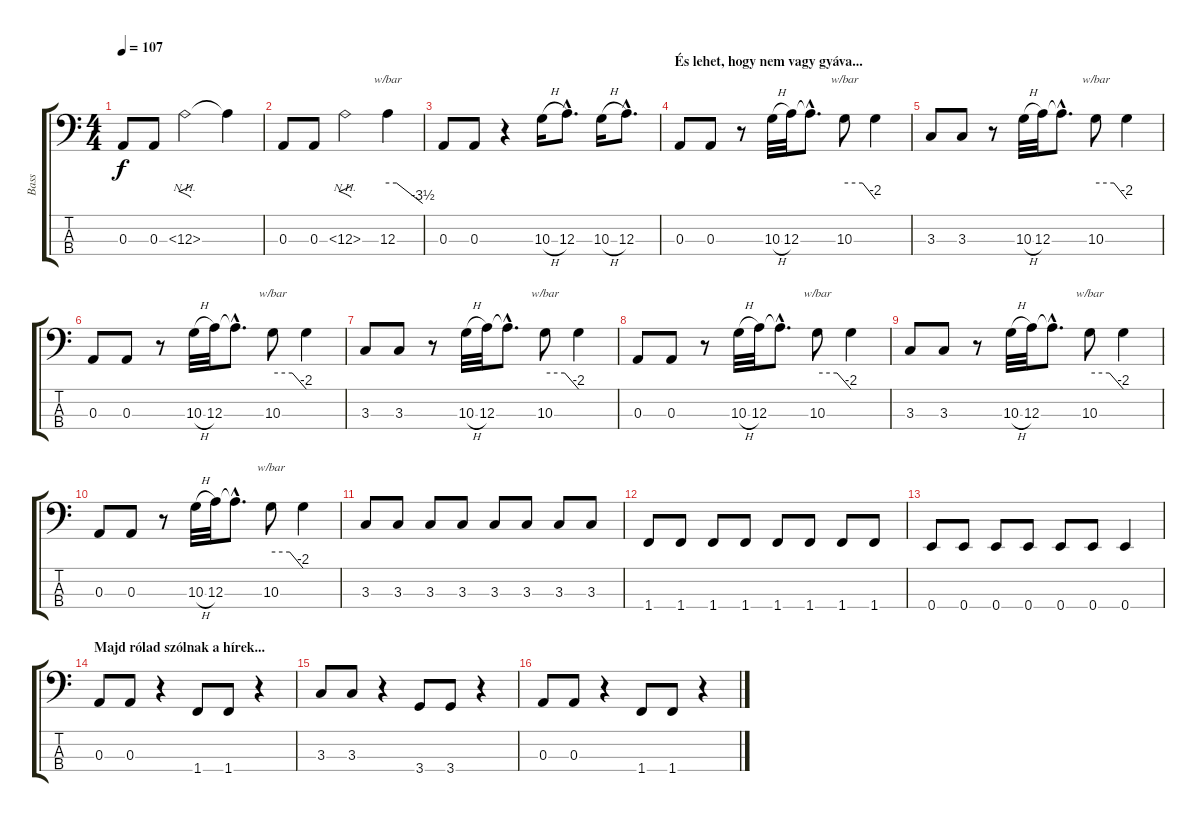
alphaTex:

\track ("Bass" "Bass") {instrument electricbasspick}
\staff {score tabs}
\tuning (G2 D2 A1 E1) {hide}
\ts (4 4)
\tempo 107
\clef f4
\ks c
0.3.8{dy f} 0.3.8 12.3{nh}.2{f} 12.3{t}.4 |
0.3.8 0.3.8 12.3{nh}.2{f} 12.3.4{tbe (custom default 0 0 15 0 60 -14)} |
0.3.8 0.3.8 r.4 10.3{h}.16 12.3{hac}.8{d} 10.3{h}.16 12.3{hac}.8{d} |
\section ("" "És lehet, hogy nem vagy gyáva...")
0.3.8 0.3.8 r.8 10.3{h}.32 12.3.32 12.3{hac t}.8{d} 10.3.8{tbe (custom default 0 0 35 0 60 -8)} 10.3{t}.4 |
3.3.8 3.3.8 r.8 10.3{h}.32 12.3.32 12.3{hac t}.8{d} 10.3.8{tbe (custom default 0 0 35 0 60 -8)} 10.3{t}.4 |
0.3.8 0.3.8 r.8 10.3{h}.32 12.3.32 12.3{hac t}.8{d} 10.3.8{tbe (custom default 0 0 35 0 60 -8)} 10.3{t}.4 |
3.3.8 3.3.8 r.8 10.3{h}.32 12.3.32 12.3{hac t}.8{d} 10.3.8{tbe (custom default 0 0 35 0 60 -8)} 10.3{t}.4 |
0.3.8 0.3.8 r.8 10.3{h}.32 12.3.32 12.3{hac t}.8{d} 10.3.8{tbe (custom default 0 0 35 0 60 -8)} 10.3{t}.4 |
3.3.8 3.3.8 r.8 10.3{h}.32 12.3.32 12.3{hac t}.8{d} 10.3.8{tbe (custom default 0 0 35 0 60 -8)} 10.3{t}.4 |
0.3.8 0.3.8 r.8 10.3{h}.32 12.3.32 12.3{hac t}.8{d} 10.3.8{tbe (custom default 0 0 35 0 60 -8)} 10.3{t}.4 |
3.3.8 3.3.8 3.3.8 3.3.8 3.3.8 3.3.8 3.3.8 3.3.8 |
1.4.8 1.4.8 1.4.8 1.4.8 1.4.8 1.4.8 1.4.8 1.4.8 |
0.4.8 0.4.8 0.4.8 0.4.8 0.4.8 0.4.8 0.4.4 |
\section ("" "Majd rólad szólnak a hírek...")
0.3.8 0.3.8 r.4 1.4.8 1.4.8 r.4 |
3.3.8 3.3.8 r.4 3.4.8 3.4.8 r.4 |
0.3.8 0.3.8 r.4 1.4.8 1.4.8 r.4
